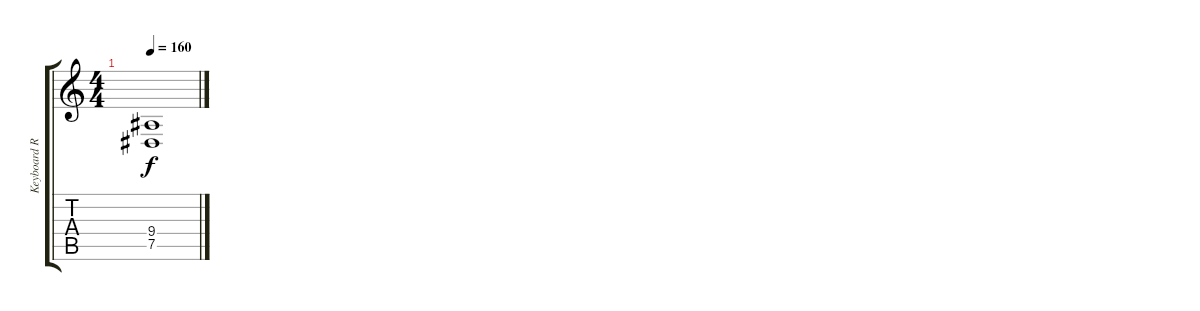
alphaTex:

\track ("Keyboard Rhythm" "Keyboard R") {instrument brightacousticpiano bank 1}
\staff {score tabs}
\tuning (Eb4 Bb3 Gb3 Db3 Ab2 Eb2) {hide}
\ts (4 4)
\tempo 160
\clef g2
\ks c
(9.4{t} 7.5{t}).1{dy f}
